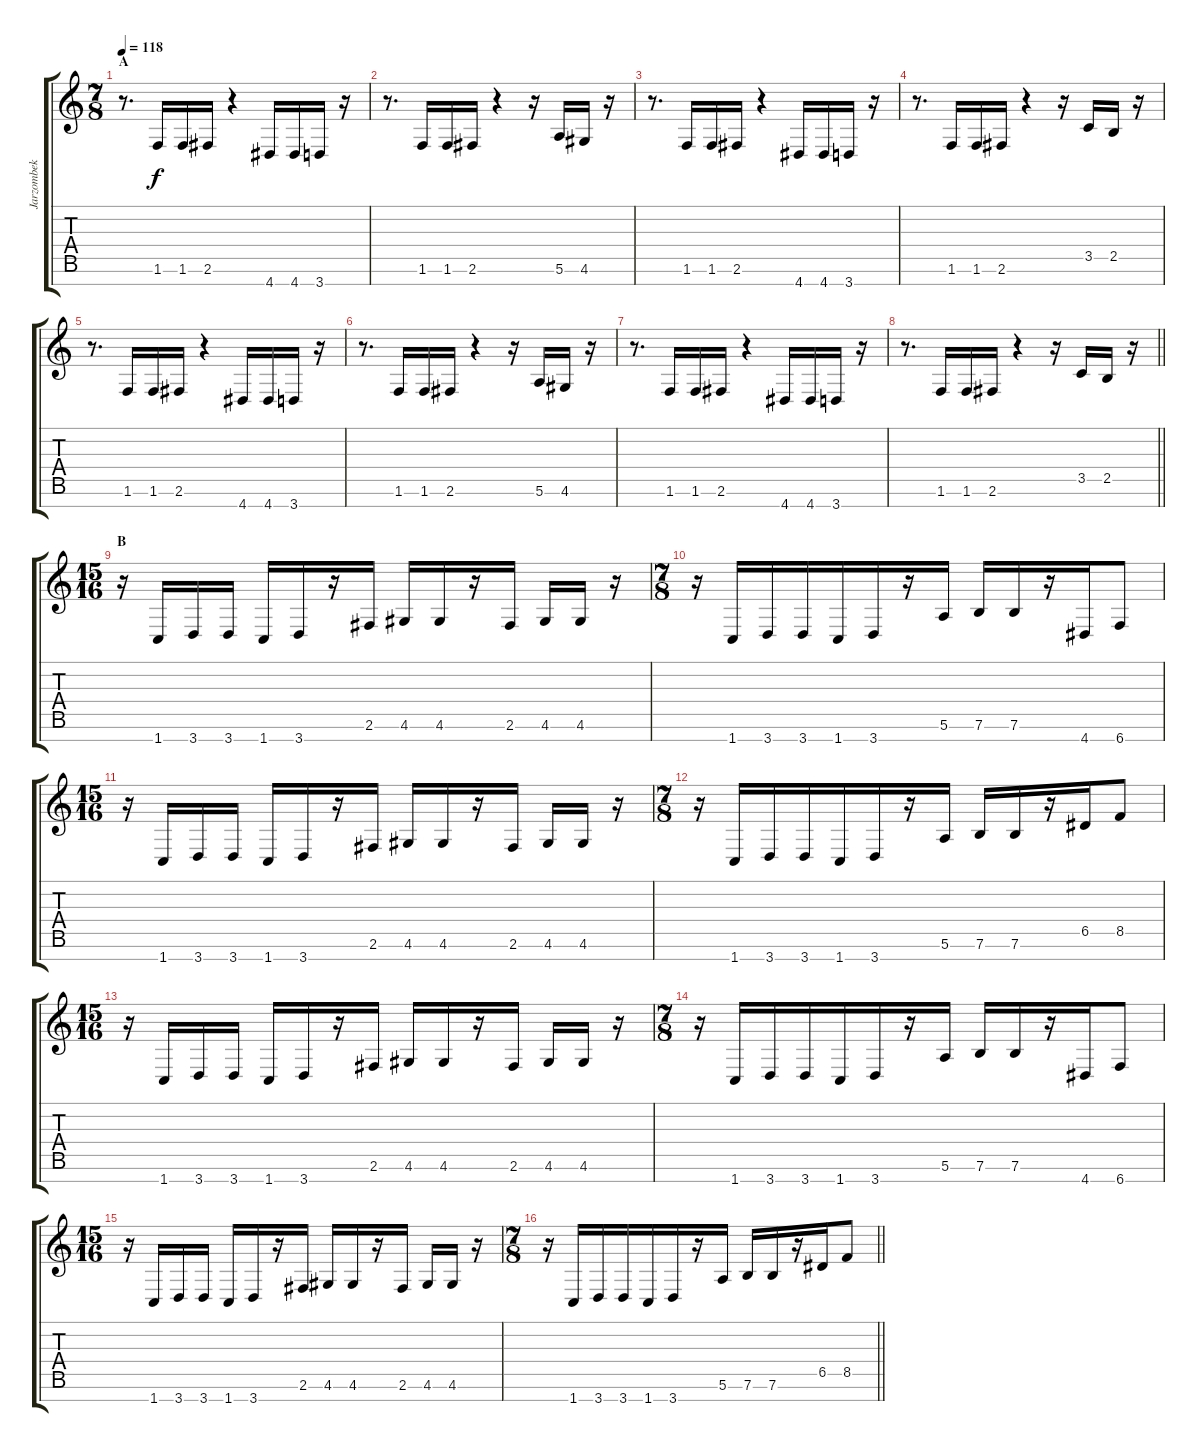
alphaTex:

\track ("Jarzombek - Lead Guitar L" "Jarzombek ") {instrument distortionguitar}
\staff {score tabs}
\tuning (E4 B3 G3 D3 A2 E2 B1) {hide}
\ts (7 8)
\section ("" "A")
\tempo 118
\clef g2
\ks c
r.8{d dy f} 1.6.16 1.6.16 2.6.16 r.4 4.7.16 4.7.16 3.7.16 r.16 |
r.8{d} 1.6.16 1.6.16 2.6.16 r.4 r.16 5.6.16 4.6.16 r.16 |
r.8{d} 1.6.16 1.6.16 2.6.16 r.4 4.7.16 4.7.16 3.7.16 r.16 |
r.8{d} 1.6.16 1.6.16 2.6.16 r.4 r.16 3.5.16 2.5.16 r.16 |
r.8{d} 1.6.16 1.6.16 2.6.16 r.4 4.7.16 4.7.16 3.7.16 r.16 |
r.8{d} 1.6.16 1.6.16 2.6.16 r.4 r.16 5.6.16 4.6.16 r.16 |
r.8{d} 1.6.16 1.6.16 2.6.16 r.4 4.7.16 4.7.16 3.7.16 r.16 |
\barLineRight lightlight
r.8{d} 1.6.16 1.6.16 2.6.16 r.4 r.16 3.5.16 2.5.16 r.16 |
\ts (15 16)
\section ("" "B")
r.16 1.7.16 3.7.16 3.7.16 1.7.16 3.7.16 r.16 2.6.16 4.6.16 4.6.16 r.16 2.6.16 4.6.16 4.6.16 r.16 |
\ts (7 8)
r.16 1.7.16 3.7.16 3.7.16 1.7.16 3.7.16 r.16 5.6.16 7.6.16 7.6.16 r.16 4.7.16 6.7.8 |
\ts (15 16)
r.16 1.7.16 3.7.16 3.7.16 1.7.16 3.7.16 r.16 2.6.16 4.6.16 4.6.16 r.16 2.6.16 4.6.16 4.6.16 r.16 |
\ts (7 8)
r.16 1.7.16 3.7.16 3.7.16 1.7.16 3.7.16 r.16 5.6.16 7.6.16 7.6.16 r.16 6.5.16 8.5.8 |
\ts (15 16)
r.16 1.7.16 3.7.16 3.7.16 1.7.16 3.7.16 r.16 2.6.16 4.6.16 4.6.16 r.16 2.6.16 4.6.16 4.6.16 r.16 |
\ts (7 8)
r.16 1.7.16 3.7.16 3.7.16 1.7.16 3.7.16 r.16 5.6.16 7.6.16 7.6.16 r.16 4.7.16 6.7.8 |
\ts (15 16)
r.16 1.7.16 3.7.16 3.7.16 1.7.16 3.7.16 r.16 2.6.16 4.6.16 4.6.16 r.16 2.6.16 4.6.16 4.6.16 r.16 |
\ts (7 8)
\barLineRight lightlight
r.16 1.7.16 3.7.16 3.7.16 1.7.16 3.7.16 r.16 5.6.16 7.6.16 7.6.16 r.16 6.5.16 8.5.8
